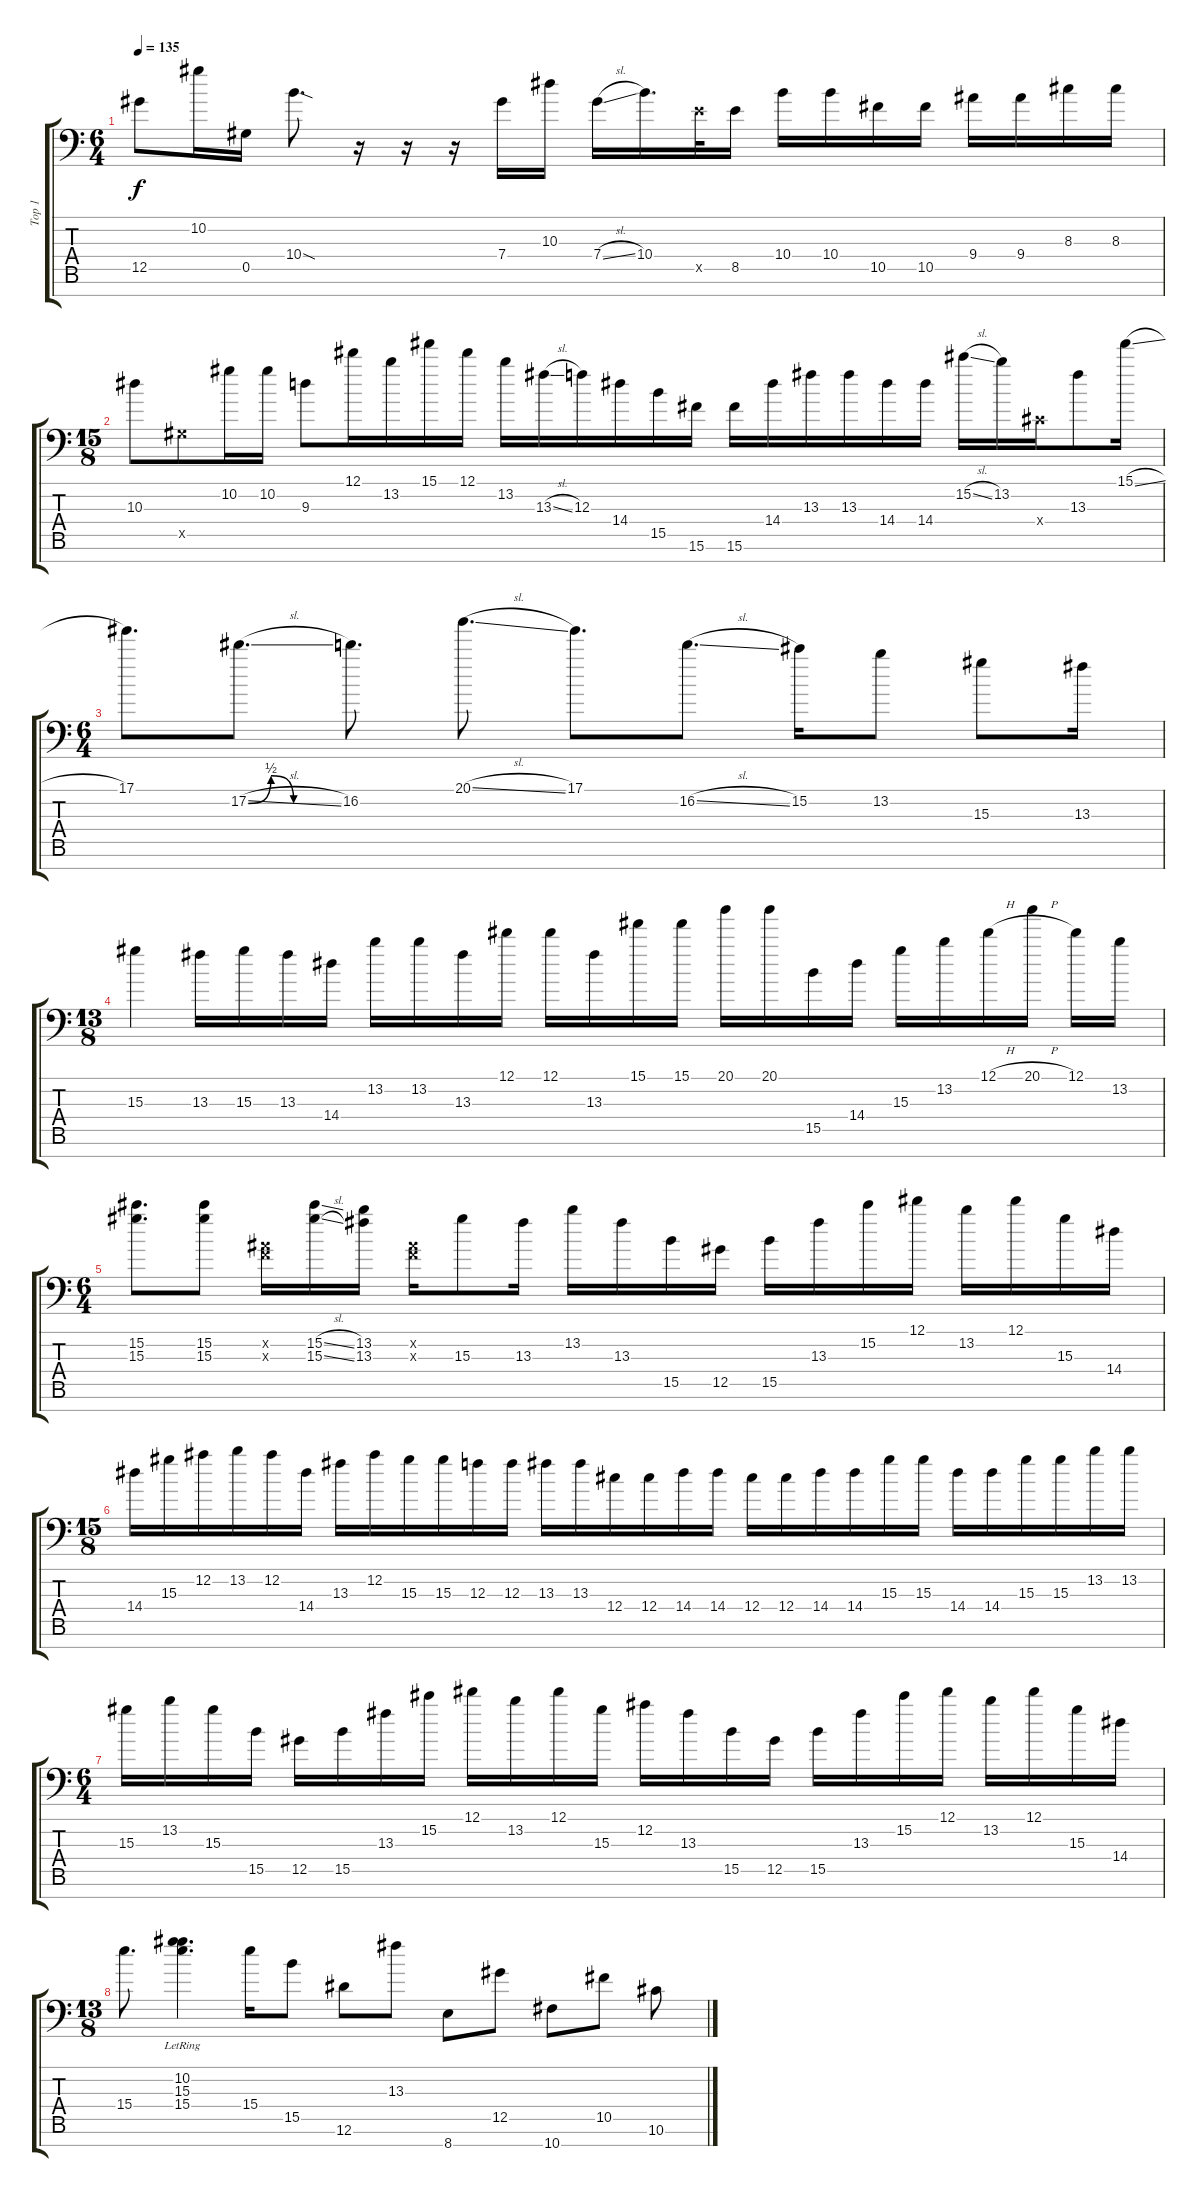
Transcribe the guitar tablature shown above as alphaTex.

\track ("Top 1" "Top 1") {instrument distortionguitar}
\staff {score tabs}
\tuning (Eb4 Bb3 F3 Db3 Ab2 Eb2 Ab1) {hide}
\ts (6 4)
\tempo 135
\clef f4
\ks c
12.5.8{dy f} 10.2.16 0.5.16 10.4{sod}.8{d} r.16 r.16 r.16 7.4.16 10.3.16 7.4{sl}.16 10.4.16{d} 8.5{x}.32 8.5.16 10.4.16 10.4.16 10.5.16 10.5.16 9.4.16 9.4.16 8.3.16 8.3.16 |
\ts (15 8)
10.3.8 0.5{x}.8 10.2.16 10.2.16 9.3.8 12.1.16 13.2.16 15.1.16 12.1.16 13.2.16 13.3{sl}.16 12.3.16 14.4.16 15.5.16 15.6.16 15.6.16 14.4.16 13.3.16 13.3.16 14.4.16 14.4.16 15.2{sl}.16 13.2.16 0.4{x}.16 13.3.8 15.1{sl}.16 |
\ts (6 4)
17.1.8{d} 17.2{be (custom 0 0 15 2 30 0 44 0 60 0) sl}.8{d} 16.2.8{d} 20.1{sl}.8{d} 17.1.8{d} 16.2{sl}.8{d} 15.2.16 13.2.8 15.3.8 13.3.16 |
\ts (13 8)
15.3.4 13.3.16 15.3.16 13.3.16 14.4.16 13.2.16 13.2.16 13.3.16 12.1.16 12.1.16 13.3.16 15.1.16 15.1.16 20.1.16 20.1.16 15.5.16 14.4.16 15.3.16 13.2.16 12.1{h}.16 20.1{h}.16 12.1.16 13.2.16 |
\ts (6 4)
(15.2 15.3).8{d} (15.2 15.3).8 (0.2{x} 0.3{x}).16 (15.2{sl} 15.3{sl}).16 (13.2 13.3).16 (0.2{x} 0.3{x}).16 15.3.8 13.3.16 13.2.16 13.3.16 15.5.16 12.5.16 15.5.16 13.3.16 15.2.16 12.1.16 13.2.16 12.1.16 15.3.16 14.4.16 |
\ts (15 8)
14.4.16 15.3.16 12.2.16 13.2.16 12.2.16 14.4.16 13.3.16 12.2.16 15.3.16 15.3.16 12.3.16 12.3.16 13.3.16 13.3.16 12.4.16 12.4.16 14.4.16 14.4.16 12.4.16 12.4.16 14.4.16 14.4.16 15.3.16 15.3.16 14.4.16 14.4.16 15.3.16 15.3.16 13.2.16 13.2.16 |
\ts (6 4)
15.3.16 13.2.16 15.3.16 15.5.16 12.5.16 15.5.16 13.3.16 15.2.16 12.1.16 13.2.16 12.1.16 15.3.16 12.2.16 13.3.16 15.5.16 12.5.16 15.5.16 13.3.16 15.2.16 12.1.16 13.2.16 12.1.16 15.3.16 14.4.16 |
\ts (13 8)
15.4.8{d} (10.2 15.3{lr} 15.4).4{d} 15.4.16 15.5.8 12.6.8 13.3.8 8.7.8 12.5.8 10.7.8 10.5.8 10.6.8
